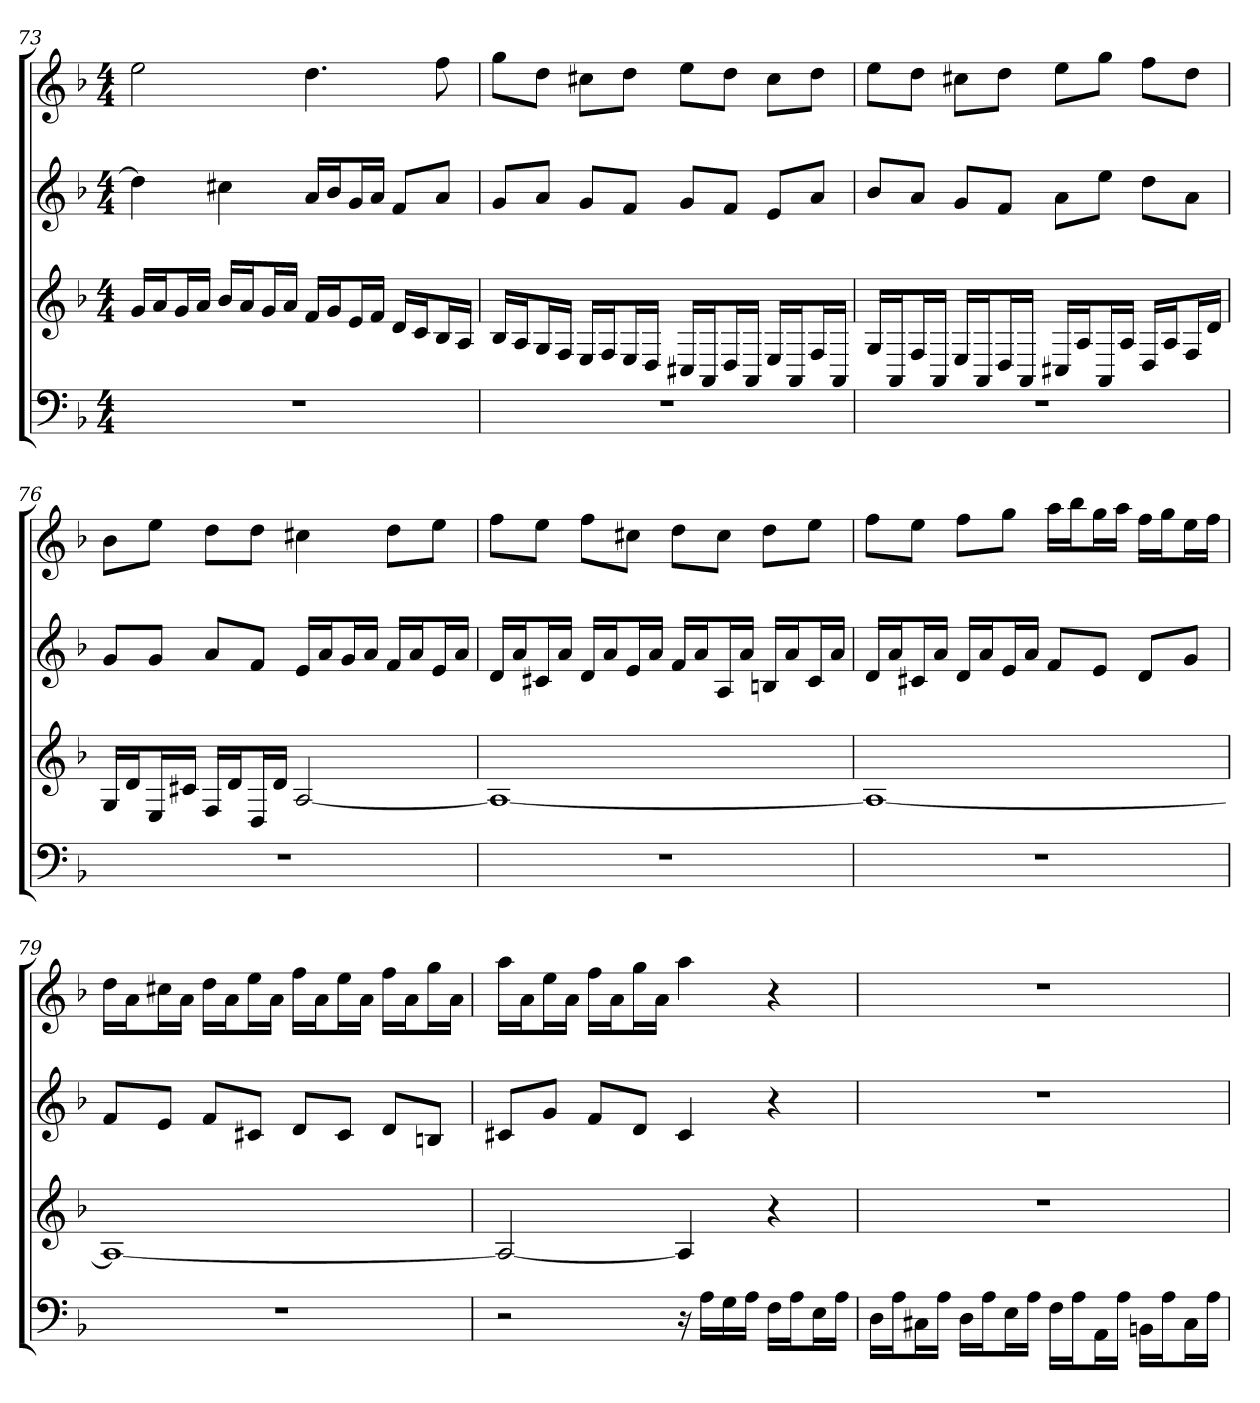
**kern	**kern	**kern	**kern
*part4	*part3	*part2	*part1
*staff4	*staff3	*staff2	*staff1
*k[b-]	*k[b-]	*k[b-]	*k[b-]
*M4/4	*M4/4	*M4/4	*M4/4
=73	=73	=73	=73
1r	16gLL	4dd]	2ee
.	16aJ	.	.
.	16gL	.	.
.	16aJJ	.	.
.	16b-LL	4cc#X	.
.	16aJ	.	.
.	16gL	.	.
.	16aJJ	.	.
.	16fLL	16aLL	4.dd
.	16gJ	16b-J	.
.	16eL	16gL	.
.	16fJJ	16aJJ	.
.	16dLL	8fL	.
.	16cJ	.	.
.	16B-L	8aJ	8ff
.	16AJJ	.	.
=74	=74	=74	=74
1r	16B-LL	8gL	8ggL
.	16AJ	.	.
.	16GL	8aJ	8ddJ
.	16FJJ	.	.
.	16ELL	8gL	8cc#XL
.	16FJ	.	.
.	16EL	8fJ	8ddJ
.	16DJJ	.	.
.	16C#XLL	8gL	8eeL
.	16AAJ	.	.
.	16DL	8fJ	8ddJ
.	16AAJJ	.	.
.	16ELL	8eL	8cc#L
.	16AAJ	.	.
.	16FL	8aJ	8ddJ
.	16AAJJ	.	.
=75	=75	=75	=75
1r	16GLL	8b-L	8eeL
.	16AAJ	.	.
.	16FL	8aJ	8ddJ
.	16AAJJ	.	.
.	16ELL	8gL	8cc#XL
.	16AAJ	.	.
.	16DL	8fJ	8ddJ
.	16AAJJ	.	.
.	16C#XLL	8aL	8eeL
.	16AJ	.	.
.	16AAL	8eeJ	8ggJ
.	16AJJ	.	.
.	16DLL	8ddL	8ffL
.	16AJ	.	.
.	16FL	8aJ	8ddJ
.	16dJJ	.	.
=76	=76	=76	=76
1r	16GLL	8gL	8b-L
.	16dJ	.	.
.	16EL	8gJ	8eeJ
.	16c#XJJ	.	.
.	16FLL	8aL	8ddL
.	16dJ	.	.
.	16DL	8fJ	8ddJ
.	16dJJ	.	.
.	[2A	16eLL	4cc#X
.	.	16aJ	.
.	.	16gL	.
.	.	16aJJ	.
.	.	16fLL	8ddL
.	.	16aJ	.
.	.	16eL	8eeJ
.	.	16aJJ	.
=77	=77	=77	=77
1r	1A_	16dLL	8ffL
.	.	16aJ	.
.	.	16c#XL	8eeJ
.	.	16aJJ	.
.	.	16dLL	8ffL
.	.	16aJ	.
.	.	16eL	8cc#XJ
.	.	16aJJ	.
.	.	16fLL	8ddL
.	.	16aJ	.
.	.	16AL	8cc#J
.	.	16aJJ	.
.	.	16BnLL	8ddL
.	.	16aJ	.
.	.	16c#L	8eeJ
.	.	16aJJ	.
=78	=78	=78	=78
1r	1A_	16dLL	8ffL
.	.	16aJ	.
.	.	16c#XL	8eeJ
.	.	16aJJ	.
.	.	16dLL	8ffL
.	.	16aJ	.
.	.	16eL	8ggJ
.	.	16aJJ	.
.	.	8fL	16aaLL
.	.	.	16bb-J
.	.	8eJ	16ggL
.	.	.	16aaJJ
.	.	8dL	16ffLL
.	.	.	16ggJ
.	.	8gJ	16eeL
.	.	.	16ffJJ
=79	=79	=79	=79
1r	1A_	8fL	16ddLL
.	.	.	16aJ
.	.	8eJ	16cc#XL
.	.	.	16aJJ
.	.	8fL	16ddLL
.	.	.	16aJ
.	.	8c#XJ	16eeL
.	.	.	16aJJ
.	.	8dL	16ffLL
.	.	.	16aJ
.	.	8c#J	16eeL
.	.	.	16aJJ
.	.	8dL	16ffLL
.	.	.	16aJ
.	.	8BnJ	16ggL
.	.	.	16aJJ
=80	=80	=80	=80
2r	2A_	8c#XL	16aaLL
.	.	.	16aJ
.	.	8gJ	16eeL
.	.	.	16aJJ
.	.	8fL	16ffLL
.	.	.	16aJ
.	.	8dJ	16ggL
.	.	.	16aJJ
16r	4A]	4c#	4aa
16ALL	.	.	.
16G	.	.	.
16AJJ	.	.	.
16FLL	4r	4r	4r
16AJ	.	.	.
16EL	.	.	.
16AJJ	.	.	.
=81	=81	=81	=81
16DLL	1r	1r	1r
16AJ	.	.	.
16C#XL	.	.	.
16AJJ	.	.	.
16DLL	.	.	.
16AJ	.	.	.
16EL	.	.	.
16AJJ	.	.	.
16FLL	.	.	.
16AJ	.	.	.
16AAL	.	.	.
16AJJ	.	.	.
16BBnLL	.	.	.
16AJ	.	.	.
16C#L	.	.	.
16AJJ	.	.	.
=	=	=	=
*-	*-	*-	*-
